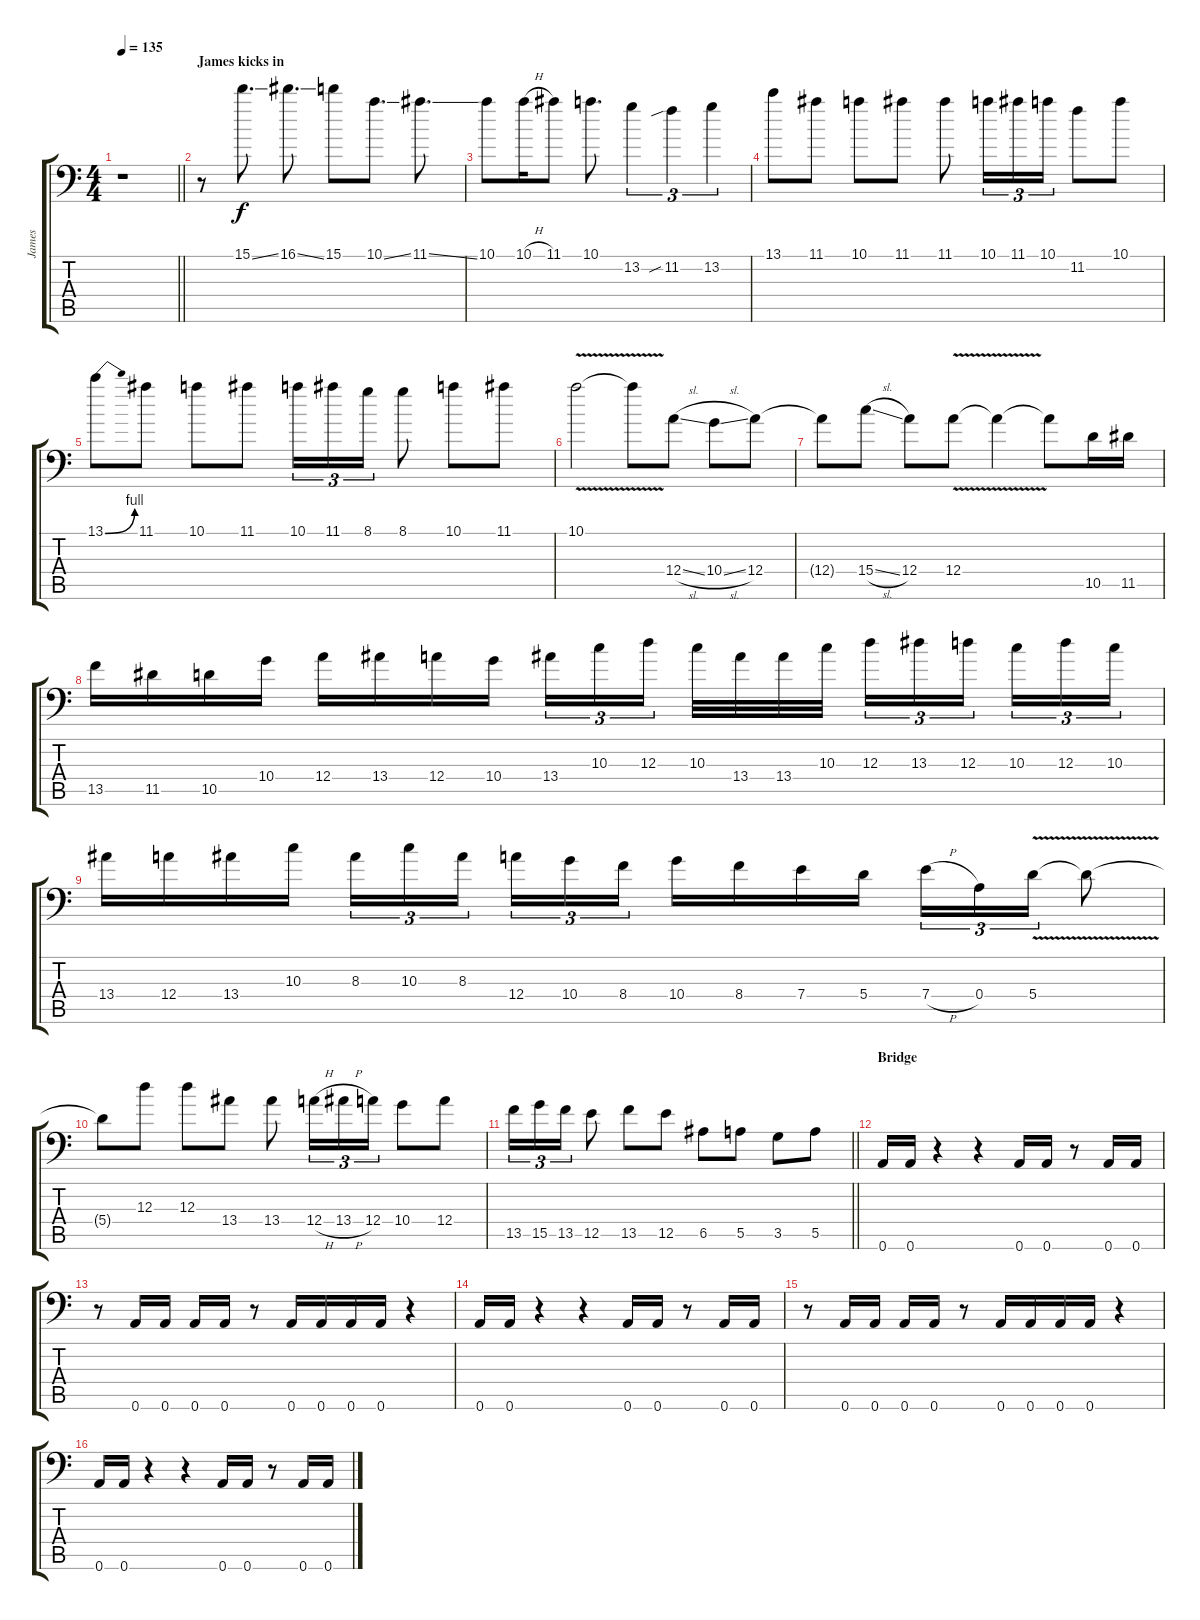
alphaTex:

\track ("James" "James") {instrument distortionguitar}
\staff {score tabs}
\tuning (B3 Gb3 D3 A2 E2 A1) {hide}
\ts (4 4)
\tempo 135
\clef f4
\barLineRight lightlight
\ks c
r.1{dy f} |
\section ("" "James kicks in")
r.8 15.1{ss}.8{d} 16.1{ss}.8{d} 15.1.8 10.1{ss}.8{d} 11.1{ss}.8{d} |
10.1.8 10.1{h}.16 11.1.8 10.1.8{d} 13.2.4{tu (3 2)} 11.2{sib}.4{tu (3 2)} 13.2.4{tu (3 2)} |
13.1.8 11.1.8 10.1.8 11.1.8 11.1.8 10.1.16{tu (3 2)} 11.1.16{tu (3 2)} 10.1.16{tu (3 2)} 11.2.8 10.1.8 |
13.1{be (bend 0 0 60 4)}.8 11.1.8 10.1.8 11.1.8 10.1.16{tu (3 2)} 11.1.16{tu (3 2)} 8.1.16{tu (3 2)} 8.1.8 10.1.8 11.1.8 |
10.1{v}.2 10.1{t}.8 12.4{sl}.8 10.4{sl}.8 12.4.8 |
12.4{t}.8 15.4{sl}.8 12.4.8 12.4{v}.8 12.4{t}.4 12.4{t}.8 10.5.16 11.5.16 |
13.5.16 11.5.16 10.5.16 10.4.16 12.4.16 13.4.16 12.4.16 10.4.16 13.4.16{tu (3 2)} 10.3.16{tu (3 2)} 12.3.16{tu (3 2) beam splitsecondary} 10.3.32 13.4.32 13.4.32 10.3.32 12.3.16{tu (3 2)} 13.3.16{tu (3 2)} 12.3.16{tu (3 2) beam splitsecondary} 10.3.16{tu (3 2)} 12.3.16{tu (3 2)} 10.3.16{tu (3 2)} |
13.4.16 12.4.16 13.4.16 10.3.16 8.3.16{tu (3 2)} 10.3.16{tu (3 2)} 8.3.16{tu (3 2) beam splitsecondary} 12.4.16{tu (3 2)} 10.4.16{tu (3 2)} 8.4.16{tu (3 2)} 10.4.16 8.4.16 7.4.16 5.4.16 7.4{h}.16{tu (3 2)} 0.4.16{tu (3 2)} 5.4{v}.16{tu (3 2)} 5.4{t}.8 |
5.4{t}.8 12.3.8 12.3.8 13.4.8 13.4.8 12.4{h}.16{tu (3 2)} 13.4{h}.16{tu (3 2)} 12.4.16{tu (3 2)} 10.4.8 12.4.8 |
\barLineRight lightlight
13.5.16{tu (3 2)} 15.5.16{tu (3 2)} 13.5.16{tu (3 2)} 12.5.8 13.5.8 12.5.8 6.5.8 5.5.8 3.5.8 5.5.8 |
\section ("" "Bridge")
0.6.16 0.6.16 r.4 r.4 0.6.16 0.6.16 r.8 0.6.16 0.6.16 |
r.8 0.6.16 0.6.16 0.6.16 0.6.16 r.8 0.6.16 0.6.16 0.6.16 0.6.16 r.4 |
0.6.16 0.6.16 r.4 r.4 0.6.16 0.6.16 r.8 0.6.16 0.6.16 |
r.8 0.6.16 0.6.16 0.6.16 0.6.16 r.8 0.6.16 0.6.16 0.6.16 0.6.16 r.4 |
0.6.16 0.6.16 r.4 r.4 0.6.16 0.6.16 r.8 0.6.16 0.6.16
